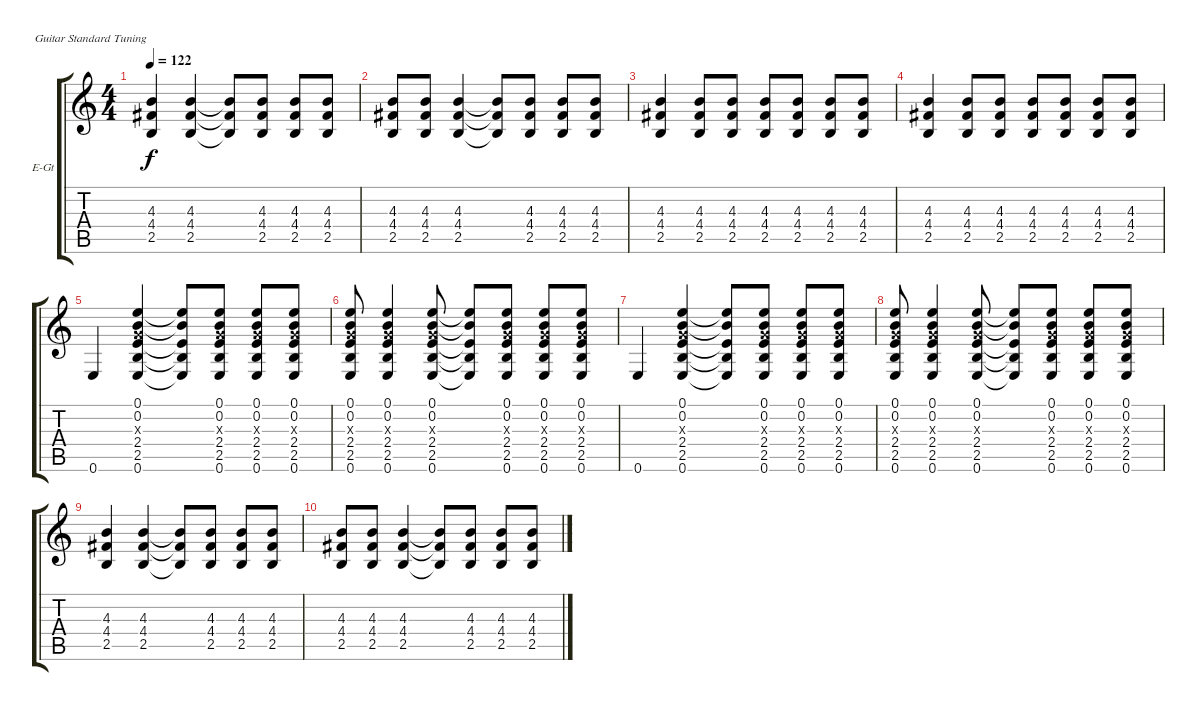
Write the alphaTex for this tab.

\bracketExtendMode groupsimilarinstruments
\firstSystemTrackNameOrientation horizontal
\otherSystemsTrackNameOrientation horizontal
\track ("Guitar 1" "E-Gt") {instrument overdrivenguitar}
\staff {score tabs}
\tuning (E4 B3 G3 D3 A2 E2)
\ts (4 4)
\tempo 122
\clef g2
\ks c
(4.3 4.4 2.5).4{dy f} (4.3 4.4 2.5).4 (4.3{t} 4.4{t} 2.5{t}).8 (4.3 4.4 2.5).8 (4.3 4.4 2.5).8 (4.3 4.4 2.5).8 |
(4.3 4.4 2.5).8 (4.3 4.4 2.5).8 (4.3 4.4 2.5).4 (4.3{t} 4.4{t} 2.5{t}).8 (4.3 4.4 2.5).8 (4.3 4.4 2.5).8 (4.3 4.4 2.5).8 |
(4.3 4.4 2.5).4 (4.3 4.4 2.5).8 (4.3 4.4 2.5).8 (4.3 4.4 2.5).8 (4.3 4.4 2.5).8 (4.3 4.4 2.5).8 (4.3 4.4 2.5).8 |
(4.3 4.4 2.5).4 (4.3 4.4 2.5).8 (4.3 4.4 2.5).8 (4.3 4.4 2.5).8 (4.3 4.4 2.5).8 (4.3 4.4 2.5).8 (4.3 4.4 2.5).8 |
0.6.4 (0.1 0.2 0.3{x} 2.4 2.5 0.6).4 (0.1{t} 0.2{t} 2.4{t} 2.5{t} 0.6{t}).8 (0.1 0.2 0.3{x} 2.4 2.5 0.6).8 (0.1 0.2 0.3{x} 2.4 2.5 0.6).8 (0.1 0.2 0.3{x} 2.4 2.5 0.6).8 |
(0.1 0.2 0.3{x} 2.4 2.5 0.6).8 (0.1 0.2 0.3{x} 2.4 2.5 0.6).4 (0.1 0.2 0.3{x} 2.4 2.5 0.6).8 (0.1{t} 0.2{t} 2.4{t} 2.5{t} 0.6{t}).8 (0.1 0.2 0.3{x} 2.4 2.5 0.6).8 (0.1 0.2 0.3{x} 2.4 2.5 0.6).8 (0.1 0.2 0.3{x} 2.4 2.5 0.6).8 |
0.6.4 (0.1 0.2 0.3{x} 2.4 2.5 0.6).4 (0.1{t} 0.2{t} 2.4{t} 2.5{t} 0.6{t}).8 (0.1 0.2 0.3{x} 2.4 2.5 0.6).8 (0.1 0.2 0.3{x} 2.4 2.5 0.6).8 (0.1 0.2 0.3{x} 2.4 2.5 0.6).8 |
(0.1 0.2 0.3{x} 2.4 2.5 0.6).8 (0.1 0.2 0.3{x} 2.4 2.5 0.6).4 (0.1 0.2 0.3{x} 2.4 2.5 0.6).8 (0.1{t} 0.2{t} 2.4{t} 2.5{t} 0.6{t}).8 (0.1 0.2 0.3{x} 2.4 2.5 0.6).8 (0.1 0.2 0.3{x} 2.4 2.5 0.6).8 (0.1 0.2 0.3{x} 2.4 2.5 0.6).8 |
(4.3 4.4 2.5).4 (4.3 4.4 2.5).4 (4.3{t} 4.4{t} 2.5{t}).8 (4.3 4.4 2.5).8 (4.3 4.4 2.5).8 (4.3 4.4 2.5).8 |
(4.3 4.4 2.5).8 (4.3 4.4 2.5).8 (4.3 4.4 2.5).4 (4.3{t} 4.4{t} 2.5{t}).8 (4.3 4.4 2.5).8 (4.3 4.4 2.5).8 (4.3 4.4 2.5).8
